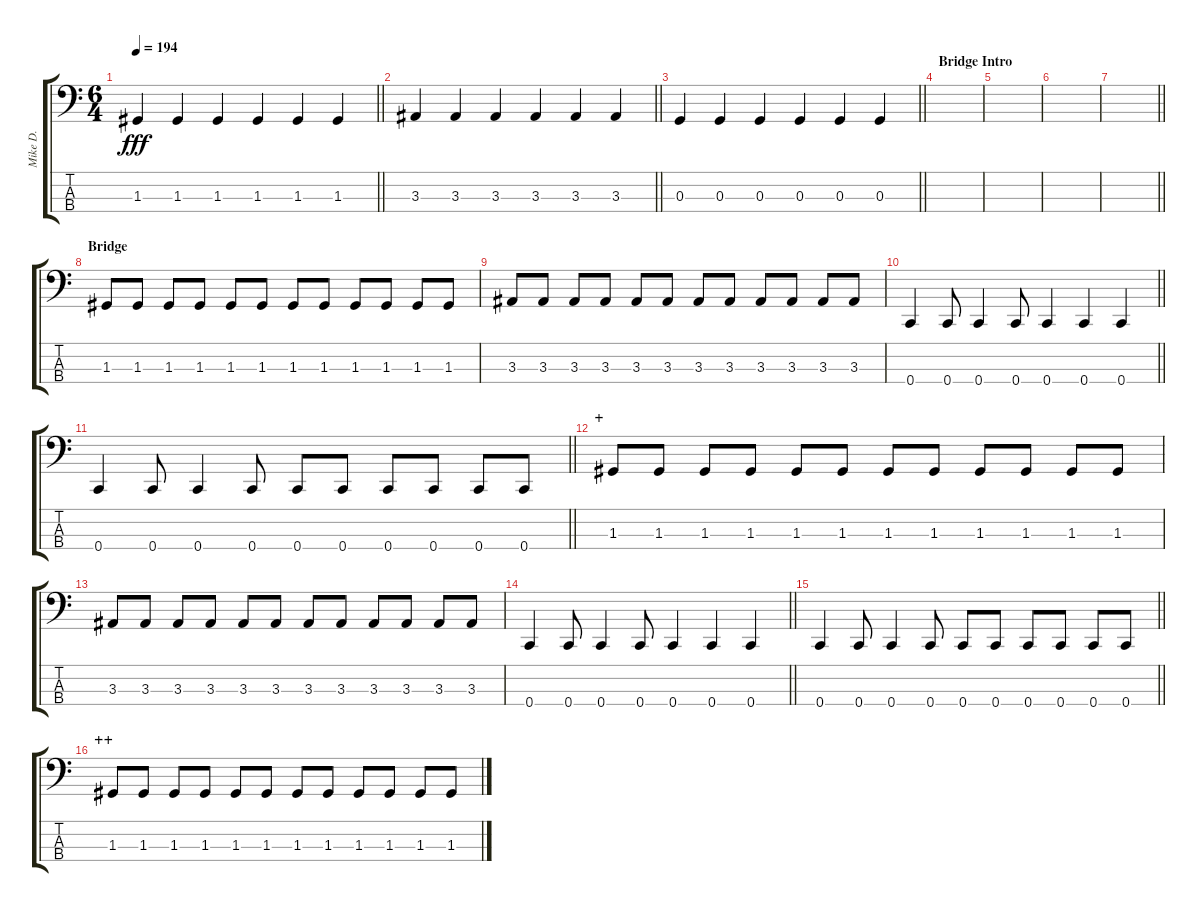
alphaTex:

\track ("Mike D." "Mike D.") {instrument electricbassfinger}
\staff {score tabs}
\tuning (F2 C2 G1 C1) {hide}
\ts (6 4)
\tempo 194
\clef f4
\barLineRight lightlight
\ks c
1.3.4{dy fff} 1.3.4 1.3.4 1.3.4 1.3.4 1.3.4 |
\barLineRight lightlight
3.3.4 3.3.4 3.3.4 3.3.4 3.3.4 3.3.4 |
\barLineRight lightlight
0.3.4 0.3.4 0.3.4 0.3.4 0.3.4 0.3.4 |
\section ("" "Bridge Intro")
|
|
|
\barLineRight lightlight
|
\section ("" "Bridge")
1.3.8 1.3.8 1.3.8 1.3.8 1.3.8 1.3.8 1.3.8 1.3.8 1.3.8 1.3.8 1.3.8 1.3.8 |
3.3.8 3.3.8 3.3.8 3.3.8 3.3.8 3.3.8 3.3.8 3.3.8 3.3.8 3.3.8 3.3.8 3.3.8 |
\barLineRight lightlight
0.4.4 0.4.8 0.4.4 0.4.8 0.4.4 0.4.4 0.4.4 |
\barLineRight lightlight
0.4.4 0.4.8 0.4.4 0.4.8 0.4.8 0.4.8 0.4.8 0.4.8 0.4.8 0.4.8 |
\section ("" "+")
1.3.8 1.3.8 1.3.8 1.3.8 1.3.8 1.3.8 1.3.8 1.3.8 1.3.8 1.3.8 1.3.8 1.3.8 |
3.3.8 3.3.8 3.3.8 3.3.8 3.3.8 3.3.8 3.3.8 3.3.8 3.3.8 3.3.8 3.3.8 3.3.8 |
\barLineRight lightlight
0.4.4 0.4.8 0.4.4 0.4.8 0.4.4 0.4.4 0.4.4 |
\barLineRight lightlight
0.4.4 0.4.8 0.4.4 0.4.8 0.4.8 0.4.8 0.4.8 0.4.8 0.4.8 0.4.8 |
\section ("" "++")
1.3.8 1.3.8 1.3.8 1.3.8 1.3.8 1.3.8 1.3.8 1.3.8 1.3.8 1.3.8 1.3.8 1.3.8
